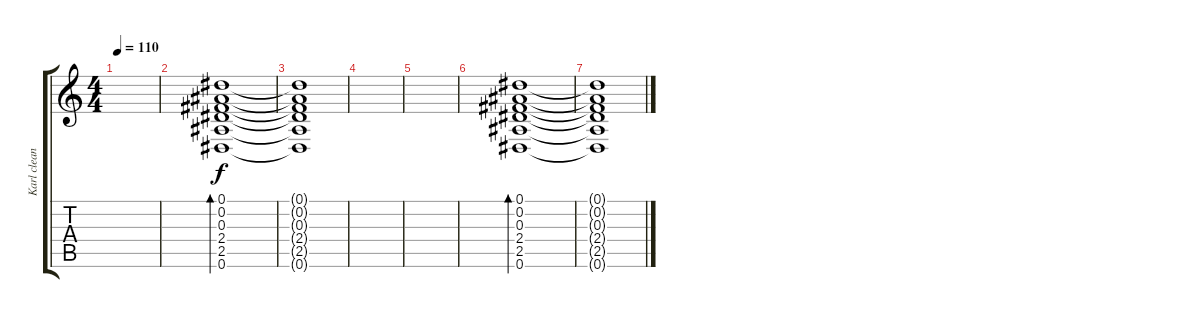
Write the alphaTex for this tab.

\track ("Karl clean" "Karl clean") {instrument electricguitarclean}
\staff {score tabs}
\tuning (Eb4 Bb3 Gb3 Db3 Ab2 Eb2) {hide}
\ts (4 4)
\tempo 110
\clef g2
\ks c
|
(0.1 0.2 0.3 2.4 2.5 0.6).1{bd 60} |
(0.1{t} 0.2{t} 0.3{t} 2.4{t} 2.5{t} 0.6{t}).1 |
|
|
(0.1 0.2 0.3 2.4 2.5 0.6).1{bd 60} |
(0.1{t} 0.2{t} 0.3{t} 2.4{t} 2.5{t} 0.6{t}).1
